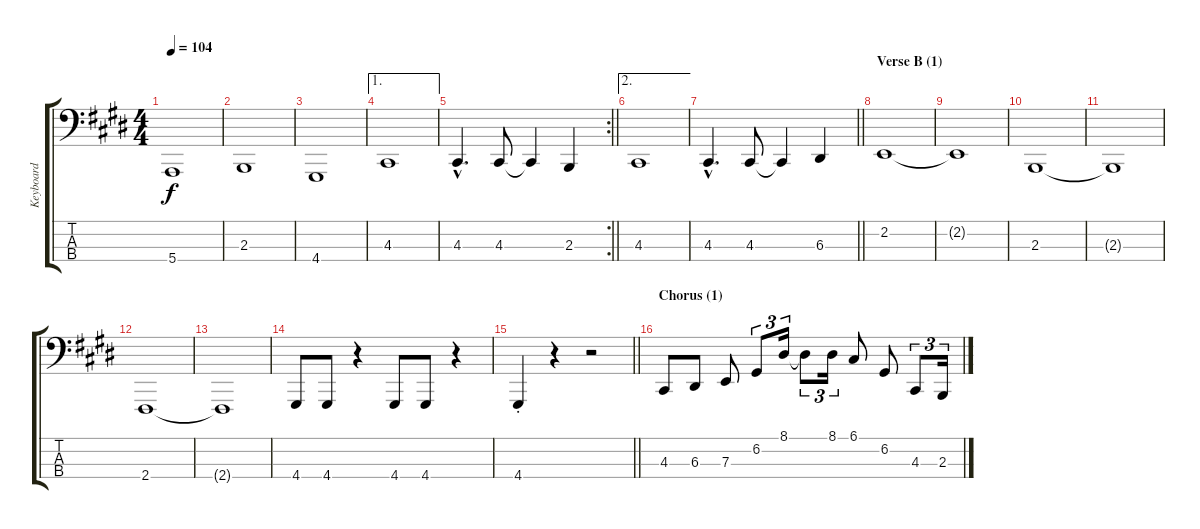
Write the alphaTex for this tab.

\track ("Keyboard" "Keyboard") {instrument drawbarorgan}
\staff {score tabs}
\tuning (G2 D2 A1 E1) {hide}
\ts (4 4)
\tempo 104
\clef f4
\ks c#minor
5.4{t}.1{dy f} |
2.3.1 |
4.4.1 |
\ae 1
4.3.1 |
\rc 2
\barLineRight lightlight
4.3{hac}.4{d} 4.3.8 4.3{t}.4 2.3.4 |
\ae 2
4.3.1 |
\barLineRight lightlight
4.3{hac}.4{d} 4.3.8 4.3{t}.4 6.3.4 |
\section ("" "Verse B (1)")
2.2.1 |
2.2{t}.1 |
2.3.1 |
2.3{t}.1 |
2.4.1 |
2.4{t}.1 |
4.4.8 4.4.8 r.4 4.4.8 4.4.8 r.4 |
\barLineRight lightlight
4.4{st}.4 r.4 r.2 |
\section ("" "Chorus (1)")
4.3.8 6.3.8 7.3.8 6.2.8{tu (3 2)} 8.1.16{tu (3 2)} 8.1{t}.8{tu (3 2)} 8.1.16{tu (3 2)} 6.1.8 6.2.8 4.3.8{tu (3 2)} 2.3.16{tu (3 2)}
